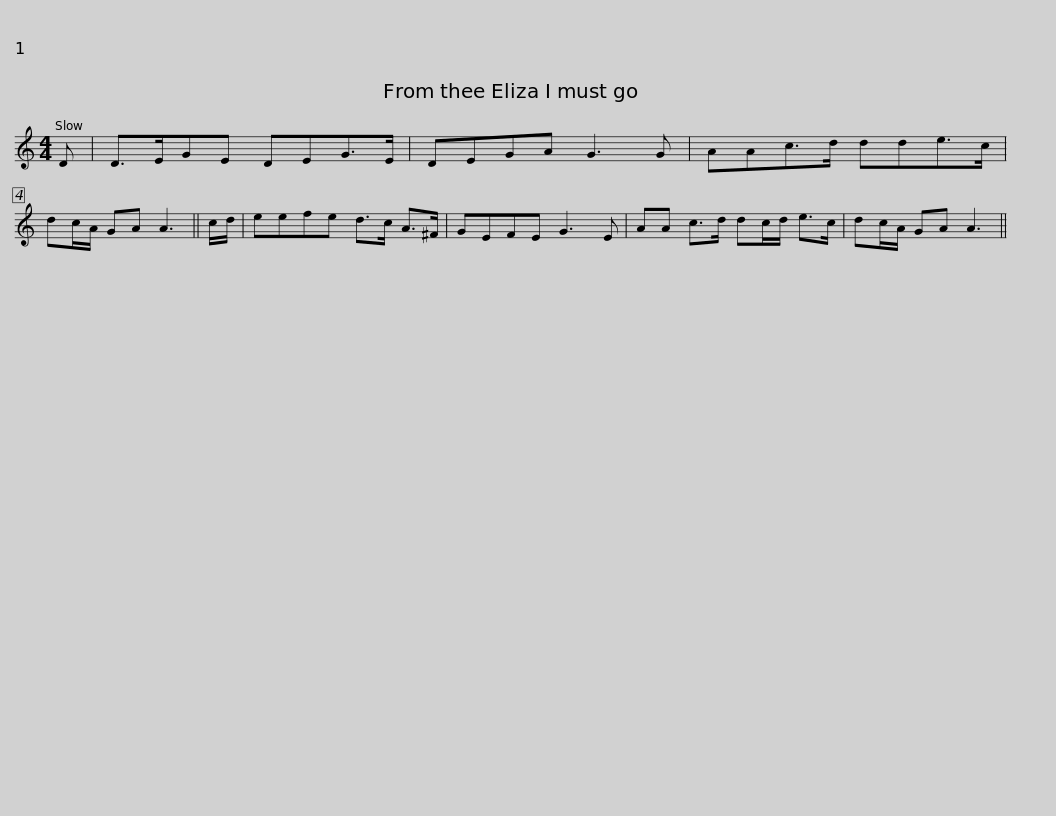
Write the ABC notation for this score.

X:1
L:1/8
M:4/4
I:linebreak $
K:C
V:1 treble
V:1
 D | D>EGE DEG>E | DEGA G3 G | AAc>d dde>c | dc/A/ GA A3 || %5
 c/d/ | eefe d>c A>^F |$ GEFE G3 E | AA c>d dc/d/ e>c | dc/A/ GA A3 || %10
